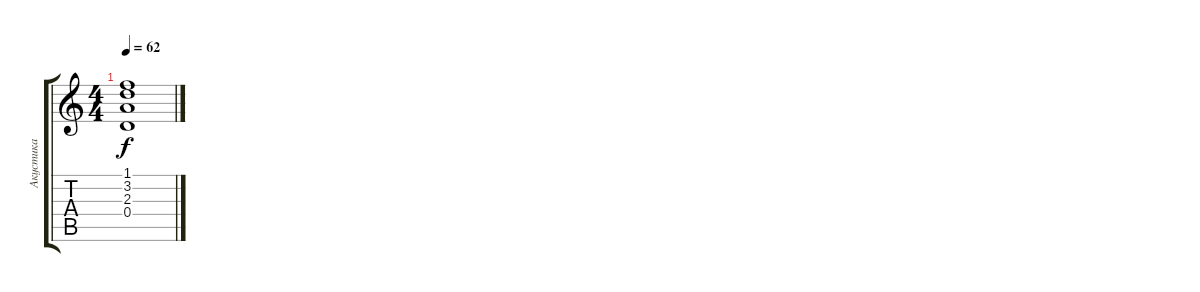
\track ("Акустика" "Акустика") {instrument acousticguitarsteel}
\staff {score tabs}
\tuning (E4 B3 G3 D3 A2 E2) {hide}
\ts (4 4)
\tempo 62
\clef g2
\ks c
(1.1{t} 3.2{t} 2.3{t} 0.4{t}).1{dy f}
